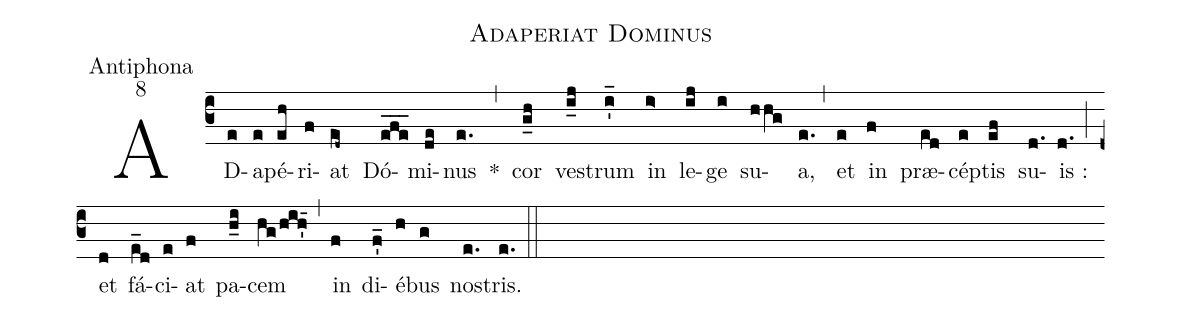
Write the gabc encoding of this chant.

name:Adaperiat Dominus;
office-part:Antiphona;
mode:8;
%%
(c3) AD(e)a(e)pé(eh)ri(f)at(ed~) Dó(efe___)mi(de)nus(e.) *(,) cor(g_h) ve(i_j)strum(i'_) in(i>) le(ij)ge(i) su(hhg)a,(e.) (,) et(e) in(f) præ(ed)cé(e)ptis(ef) su(d.)is :(d.) (;) et(d) fá(e_d)ci(e)at(f) pa(h_i)cem(hg/hih'_15) (,) in(f) di(f'_)é(h)bus(g) no(e.)stris.(e.) (::)
